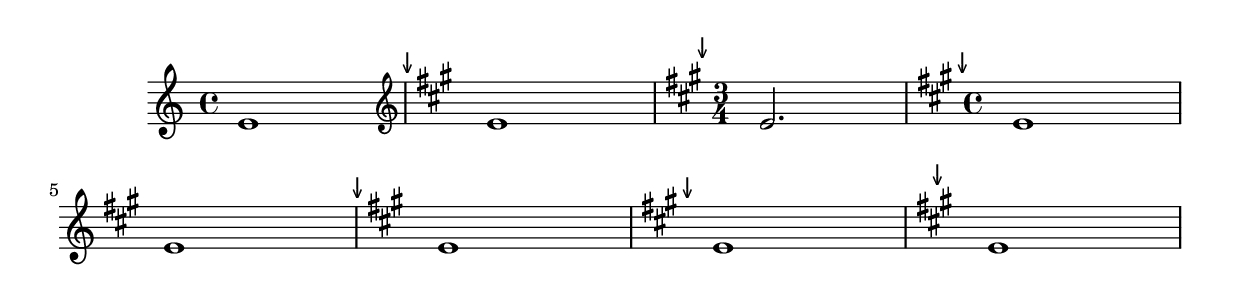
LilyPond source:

%% Do not edit this file; it is automatically
%% generated from LSR http://lsr.dsi.unimi.it
%% This file is in the public domain.
\version "2.13.16"

\header {
  lsrtags = "text"

%% Translation of GIT committish: 5a7301fc350ffc3ab5bd3a2084c91666c9e9a549
  texidoces = "
Si están especificadas, las marcas de texto se pueden alinear con
objetos de notación distintos a las líneas divisorias.  Entre estos
objetos se encuentran @code{ambitus}, @code{breathing-sign},
@code{clef}, @code{custos}, @code{staff-bar}, @code{left-edge},
@code{key-cancellation}, @code{key-signature} y @code{time-signature}.

En estos casos, las marcas de texto se centran horizontalmente sobre
el objeto, aunque esto se puede cambiar, como se muestra en la segunda
línea de este ejemplo (en una partitura con varios pentagramas, se
debe hacer este ajuste para todos los pentagramas).

"
  doctitlees = "Alinear marcas con varios objetos de notación"


%% Translation of GIT committish: 0a868be38a775ecb1ef935b079000cebbc64de40
  texidocde = "
Wenn angegeben, können Textzeichen auch an anderen Objekten als Taktstrichen
ausgerichtet werden.  Zu diesen Objekten gehören @code{ambitus},
@code{breathing-sign}, @code{clef}, @code{custos}, @code{staff-bar},
@code{left-edge}, @code{key-cancellation}, @code{key-signature} und
@code{time-signature}.

In diesem Fall werden die Zeichen horizontal über dem Objekt zentriert.
Diese Ausrichtung kann auch geändert werden, wie die zweite Zeile
des Beispiels zeigt.  In einer Partitur mit vielen Systemen sollte
diese Einstellung für alle Systeme gemacht werden.

"

  doctitlede = "Zeichen an verschiedenen Notationsobjekten ausrichten"

%% Translation of GIT committish: 548ef200973bd3d46ea75c5498461d9e5f168334
  texidocfr = "
Les indications textuelles peuvent s'aligner par rapport à d'autres
objets que des barres de mesure, tels que @code{ambitus},
@code{breathing-sign}, @code{clef}, @code{custos}, @code{staff-bar},
@code{left-edge}, @code{key-cancellation}, @code{key-signature}, ou
@code{time-signature}.



Par défaut, les indications textuelles sont alignées avec le milieu
des objets de notation. Bien entendu, vous pouvez modifier les
propriétés des objets en question pour obtenir un autre
résultat comme l'illustre la deuxième ligne de l'exemple.  Dans le cas
de portées multiples, ces réglages doivent être faits pour chacune
d'entre elles.



"
  doctitlefr = "Alignement des indications par rapport à divers objets
de notation"


  texidoc = "
If specified, text marks may be aligned with notation objects other
than bar lines.  These objects include @code{ambitus},
@code{breathing-sign}, @code{clef}, @code{custos}, @code{staff-bar},
@code{left-edge}, @code{key-cancellation}, @code{key-signature}, and
@code{time-signature}.



In such cases, text marks will be horizontally centered above the
object. However this can be changed, as demonstrated on the second line
of this example (in a score with multiple staves, this setting should
be done for all the staves).



"
  doctitle = "Aligning marks with various notation objects"
} % begin verbatim

\relative c' {
  e1

  % the RehearsalMark will be centered above the Clef
  \override Score.RehearsalMark #'break-align-symbols = #'(clef)
  \key a \major
  \clef treble
  \mark "↓"
  e1

  % the RehearsalMark will be centered above the TimeSignature
  \override Score.RehearsalMark #'break-align-symbols = #'(time-signature)
  \key a \major
  \clef treble
  \time 3/4
  \mark \markup { \char ##x2193 }
  e2.

  % the RehearsalMark will be centered above the KeySignature
  \override Score.RehearsalMark #'break-align-symbols = #'(key-signature)
  \key a \major
  \clef treble
  \time 4/4
  \mark \markup { \char ##x2193 }
  e1

  \break
  e1

  % the RehearsalMark will be aligned with the left edge of the KeySignature
  \once \override Score.KeySignature #'break-align-anchor-alignment = #LEFT
  \mark \markup { \char ##x2193 }
  \key a \major
  e1

  % the RehearsalMark will be aligned with the right edge of the KeySignature
  \once \override Score.KeySignature #'break-align-anchor-alignment = #RIGHT
  \key a \major
  \mark \markup { \char ##x2193 }
  e1

  % the RehearsalMark will be aligned with the left edge of the KeySignature
  % and then shifted right by one unit.
  \once \override Score.KeySignature #'break-align-anchor = #1
  \key a \major
  \mark \markup { \char ##x2193 }
  e1
}
